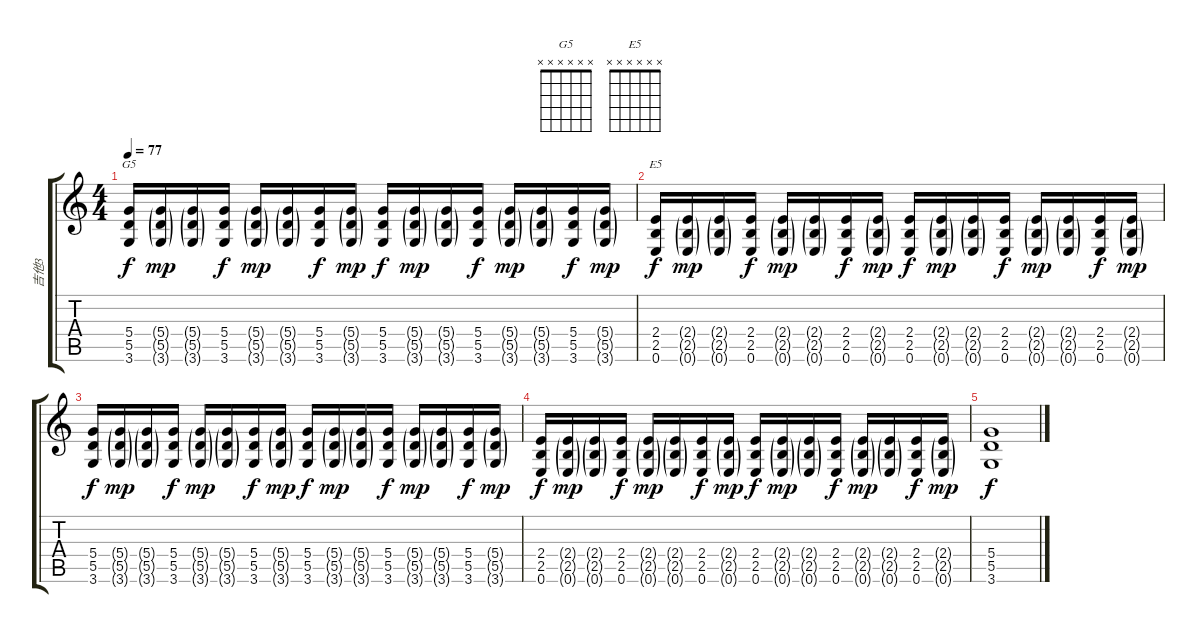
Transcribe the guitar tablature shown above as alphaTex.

\track ("吉他3" "吉他3") {instrument overdrivenguitar}
\staff {score tabs}
\tuning (E4 B3 G3 D3 A2 E2) {hide}
\chord ("G5" x x x x x x) {firstfret 0}
\chord ("E5" x x x x x x) {firstfret 0}
\ts (4 4)
\tempo 77
\clef g2
\ks c
(5.4 5.5 3.6).16{ch "G5" dy f} (5.4{g} 5.5{g} 3.6{g}).16{dy mp} (5.4{g} 5.5{g} 3.6{g}).16 (5.4 5.5 3.6).16{dy f} (5.4{g} 5.5{g} 3.6{g}).16{dy mp} (5.4{g} 5.5{g} 3.6{g}).16 (5.4 5.5 3.6).16{dy f} (5.4{g} 5.5{g} 3.6{g}).16{dy mp} (5.4 5.5 3.6).16{dy f} (5.4{g} 5.5{g} 3.6{g}).16{dy mp} (5.4{g} 5.5{g} 3.6{g}).16 (5.4 5.5 3.6).16{dy f} (5.4{g} 5.5{g} 3.6{g}).16{dy mp} (5.4{g} 5.5{g} 3.6{g}).16 (5.4 5.5 3.6).16{dy f} (5.4{g} 5.5{g} 3.6{g}).16{dy mp} |
(2.4 2.5 0.6).16{ch "E5" dy f} (2.4{g} 2.5{g} 0.6{g}).16{dy mp} (2.4{g} 2.5{g} 0.6{g}).16 (2.4 2.5 0.6).16{dy f} (2.4{g} 2.5{g} 0.6{g}).16{dy mp} (2.4{g} 2.5{g} 0.6{g}).16 (2.4 2.5 0.6).16{dy f} (2.4{g} 2.5{g} 0.6{g}).16{dy mp} (2.4 2.5 0.6).16{dy f} (2.4{g} 2.5{g} 0.6{g}).16{dy mp} (2.4{g} 2.5{g} 0.6{g}).16 (2.4 2.5 0.6).16{dy f} (2.4{g} 2.5{g} 0.6{g}).16{dy mp} (2.4{g} 2.5{g} 0.6{g}).16 (2.4 2.5 0.6).16{dy f} (2.4{g} 2.5{g} 0.6{g}).16{dy mp} |
(5.4 5.5 3.6).16{dy f} (5.4{g} 5.5{g} 3.6{g}).16{dy mp} (5.4{g} 5.5{g} 3.6{g}).16 (5.4 5.5 3.6).16{dy f} (5.4{g} 5.5{g} 3.6{g}).16{dy mp} (5.4{g} 5.5{g} 3.6{g}).16 (5.4 5.5 3.6).16{dy f} (5.4{g} 5.5{g} 3.6{g}).16{dy mp} (5.4 5.5 3.6).16{dy f} (5.4{g} 5.5{g} 3.6{g}).16{dy mp} (5.4{g} 5.5{g} 3.6{g}).16 (5.4 5.5 3.6).16{dy f} (5.4{g} 5.5{g} 3.6{g}).16{dy mp} (5.4{g} 5.5{g} 3.6{g}).16 (5.4 5.5 3.6).16{dy f} (5.4{g} 5.5{g} 3.6{g}).16{dy mp} |
(2.4 2.5 0.6).16{dy f} (2.4{g} 2.5{g} 0.6{g}).16{dy mp} (2.4{g} 2.5{g} 0.6{g}).16 (2.4 2.5 0.6).16{dy f} (2.4{g} 2.5{g} 0.6{g}).16{dy mp} (2.4{g} 2.5{g} 0.6{g}).16 (2.4 2.5 0.6).16{dy f} (2.4{g} 2.5{g} 0.6{g}).16{dy mp} (2.4 2.5 0.6).16{dy f} (2.4{g} 2.5{g} 0.6{g}).16{dy mp} (2.4{g} 2.5{g} 0.6{g}).16 (2.4 2.5 0.6).16{dy f} (2.4{g} 2.5{g} 0.6{g}).16{dy mp} (2.4{g} 2.5{g} 0.6{g}).16 (2.4 2.5 0.6).16{dy f} (2.4{g} 2.5{g} 0.6{g}).16{dy mp} |
(5.4 5.5 3.6).1{dy f}
